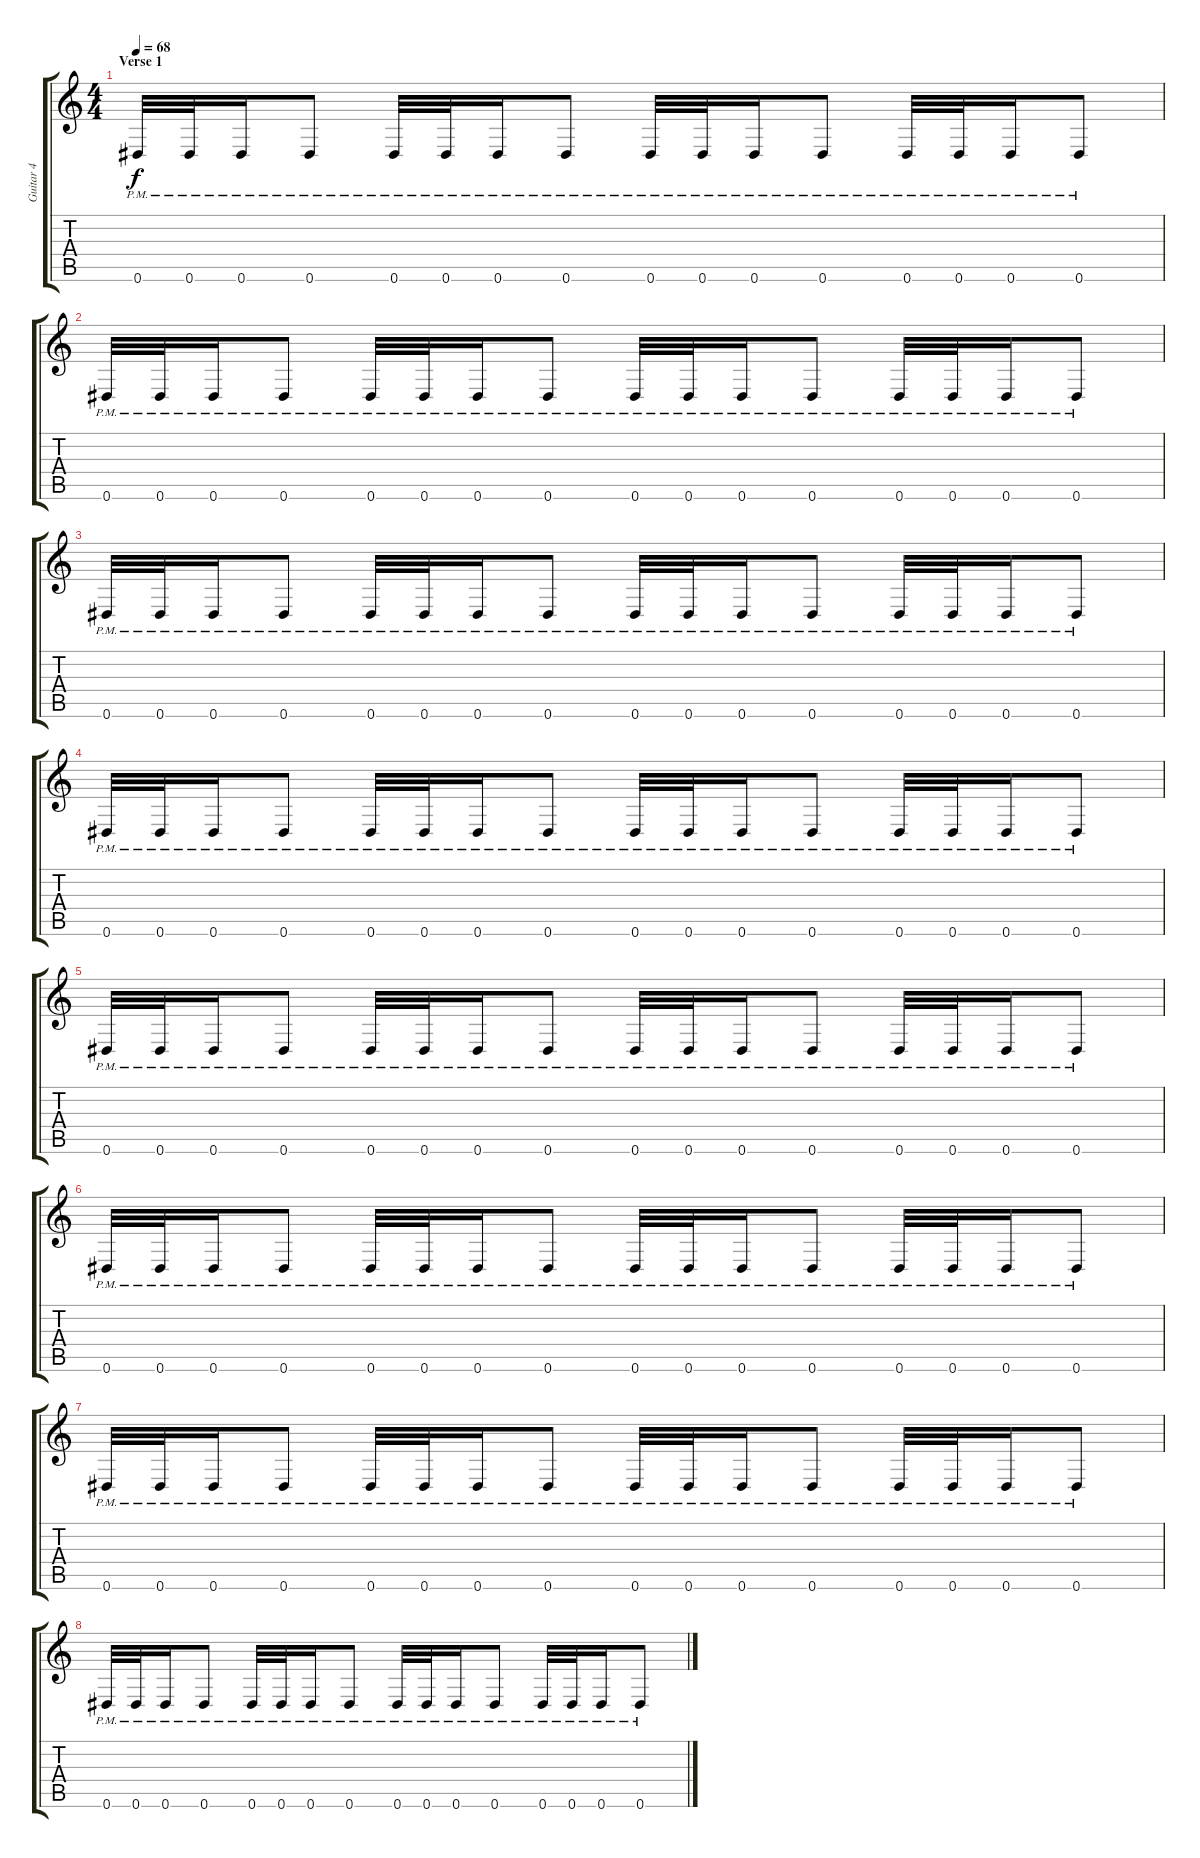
\track ("Guitar 4" "Guitar 4") {instrument distortionguitar}
\staff {score tabs}
\tuning (Eb4 Bb3 Gb3 Db3 Ab2 Eb2) {hide}
\ts (4 4)
\section ("" "Verse 1")
\tempo 68
\clef g2
\ks c
0.6{pm}.32{dy f} 0.6{pm}.32 0.6{pm}.16 0.6{pm}.8 0.6{pm}.32 0.6{pm}.32 0.6{pm}.16 0.6{pm}.8 0.6{pm}.32 0.6{pm}.32 0.6{pm}.16 0.6{pm}.8 0.6{pm}.32 0.6{pm}.32 0.6{pm}.16 0.6{pm}.8 |
0.6{pm}.32 0.6{pm}.32 0.6{pm}.16 0.6{pm}.8 0.6{pm}.32 0.6{pm}.32 0.6{pm}.16 0.6{pm}.8 0.6{pm}.32 0.6{pm}.32 0.6{pm}.16 0.6{pm}.8 0.6{pm}.32 0.6{pm}.32 0.6{pm}.16 0.6{pm}.8 |
0.6{pm}.32 0.6{pm}.32 0.6{pm}.16 0.6{pm}.8 0.6{pm}.32 0.6{pm}.32 0.6{pm}.16 0.6{pm}.8 0.6{pm}.32 0.6{pm}.32 0.6{pm}.16 0.6{pm}.8 0.6{pm}.32 0.6{pm}.32 0.6{pm}.16 0.6{pm}.8 |
0.6{pm}.32 0.6{pm}.32 0.6{pm}.16 0.6{pm}.8 0.6{pm}.32 0.6{pm}.32 0.6{pm}.16 0.6{pm}.8 0.6{pm}.32 0.6{pm}.32 0.6{pm}.16 0.6{pm}.8 0.6{pm}.32 0.6{pm}.32 0.6{pm}.16 0.6{pm}.8 |
0.6{pm}.32 0.6{pm}.32 0.6{pm}.16 0.6{pm}.8 0.6{pm}.32 0.6{pm}.32 0.6{pm}.16 0.6{pm}.8 0.6{pm}.32 0.6{pm}.32 0.6{pm}.16 0.6{pm}.8 0.6{pm}.32 0.6{pm}.32 0.6{pm}.16 0.6{pm}.8 |
0.6{pm}.32 0.6{pm}.32 0.6{pm}.16 0.6{pm}.8 0.6{pm}.32 0.6{pm}.32 0.6{pm}.16 0.6{pm}.8 0.6{pm}.32 0.6{pm}.32 0.6{pm}.16 0.6{pm}.8 0.6{pm}.32 0.6{pm}.32 0.6{pm}.16 0.6{pm}.8 |
0.6{pm}.32 0.6{pm}.32 0.6{pm}.16 0.6{pm}.8 0.6{pm}.32 0.6{pm}.32 0.6{pm}.16 0.6{pm}.8 0.6{pm}.32 0.6{pm}.32 0.6{pm}.16 0.6{pm}.8 0.6{pm}.32 0.6{pm}.32 0.6{pm}.16 0.6{pm}.8 |
0.6{pm}.32 0.6{pm}.32 0.6{pm}.16 0.6{pm}.8 0.6{pm}.32 0.6{pm}.32 0.6{pm}.16 0.6{pm}.8 0.6{pm}.32 0.6{pm}.32 0.6{pm}.16 0.6{pm}.8 0.6{pm}.32 0.6{pm}.32 0.6{pm}.16 0.6{pm}.8
